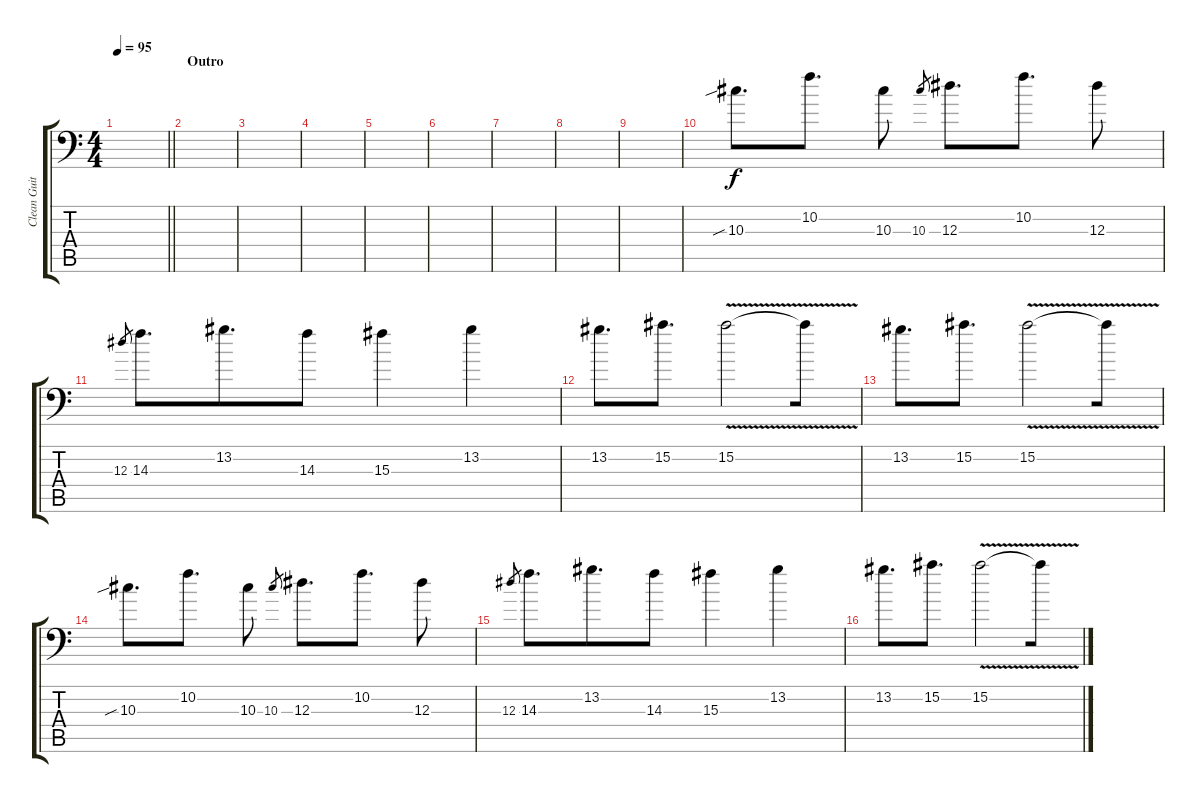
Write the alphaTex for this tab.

\track ("Clean Guitar 2" "Clean Guit") {instrument electricguitarjazz bank 255}
\staff {score tabs}
\tuning (C4 G3 Eb3 Bb2 F2 Bb1) {hide}
\ts (4 4)
\tempo 95
\clef f4
\barLineRight lightlight
\ks c
|
\section ("" "Outro")
|
|
|
|
|
|
|
|
10.3{sib}.8{d} 10.2.8{d} 10.3.8 10.3.8{gr} 12.3.8{d beam merge} 10.2.8{d} 12.3.8 |
12.3.8{gr} 14.3.8{d beam merge} 13.2.8{d beam merge} 14.3.8 15.3.4 13.2.4 |
13.2.8{d beam merge} 15.2.8{d beam merge} 15.2{v}.2{beam merge} 15.2{t}.8 |
13.2.8{d beam merge} 15.2.8{d beam merge} 15.2{v}.2{beam merge} 15.2{t}.8 |
10.3{sib}.8{d} 10.2.8{d} 10.3.8 10.3.8{gr} 12.3.8{d beam merge} 10.2.8{d} 12.3.8 |
12.3.8{gr} 14.3.8{d beam merge} 13.2.8{d beam merge} 14.3.8 15.3.4 13.2.4 |
13.2.8{d beam merge} 15.2.8{d beam merge} 15.2{v}.2{beam merge} 15.2{t}.8
